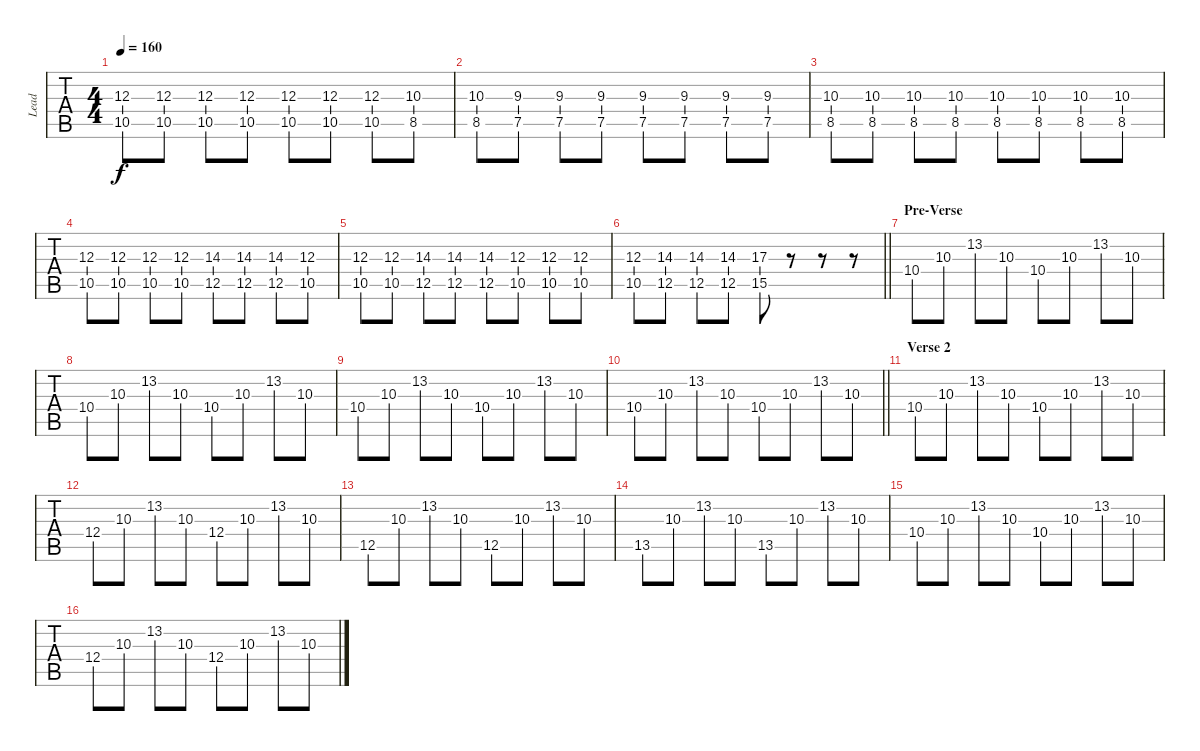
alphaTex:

\track ("Lead" "Lead") {instrument distortionguitar}
\staff {tabs}
\tuning (Eb4 Bb3 Gb3 Db3 Ab2 Db2) {hide}
\ts (4 4)
\tempo 160
\clef g2
\ks c
(12.3 10.5).8{dy f} (12.3 10.5).8 (12.3 10.5).8 (12.3 10.5).8 (12.3 10.5).8 (12.3 10.5).8 (12.3 10.5).8 (10.3 8.5).8 |
(10.3 8.5).8 (9.3 7.5).8 (9.3 7.5).8 (9.3 7.5).8 (9.3 7.5).8 (9.3 7.5).8 (9.3 7.5).8 (9.3 7.5).8 |
(10.3 8.5).8 (10.3 8.5).8 (10.3 8.5).8 (10.3 8.5).8 (10.3 8.5).8 (10.3 8.5).8 (10.3 8.5).8 (10.3 8.5).8 |
(12.3 10.5).8 (12.3 10.5).8 (12.3 10.5).8 (12.3 10.5).8 (14.3 12.5).8 (14.3 12.5).8 (14.3 12.5).8 (12.3 10.5).8 |
(12.3 10.5).8 (12.3 10.5).8 (14.3 12.5).8 (14.3 12.5).8 (14.3 12.5).8 (12.3 10.5).8 (12.3 10.5).8 (12.3 10.5).8 |
\barLineRight lightlight
(12.3 10.5).8 (14.3 12.5).8 (14.3 12.5).8 (14.3 12.5).8 (17.3 15.5).8 r.8 r.8 r.8 |
\section ("" "Pre-Verse")
10.4.8{instrument electricguitarjazz} 10.3.8 13.2.8 10.3.8 10.4.8 10.3.8 13.2.8 10.3.8 |
10.4.8 10.3.8 13.2.8 10.3.8 10.4.8 10.3.8 13.2.8 10.3.8 |
10.4.8 10.3.8 13.2.8 10.3.8 10.4.8 10.3.8 13.2.8 10.3.8 |
\barLineRight lightlight
10.4.8 10.3.8 13.2.8 10.3.8 10.4.8 10.3.8 13.2.8 10.3.8 |
\section ("" "Verse 2")
10.4.8 10.3.8 13.2.8 10.3.8 10.4.8 10.3.8 13.2.8 10.3.8 |
12.4.8 10.3.8 13.2.8 10.3.8 12.4.8 10.3.8 13.2.8 10.3.8 |
12.5.8 10.3.8 13.2.8 10.3.8 12.5.8 10.3.8 13.2.8 10.3.8 |
13.5.8 10.3.8 13.2.8 10.3.8 13.5.8 10.3.8 13.2.8 10.3.8 |
10.4.8 10.3.8 13.2.8 10.3.8 10.4.8 10.3.8 13.2.8 10.3.8 |
12.4.8 10.3.8 13.2.8 10.3.8 12.4.8 10.3.8 13.2.8 10.3.8
